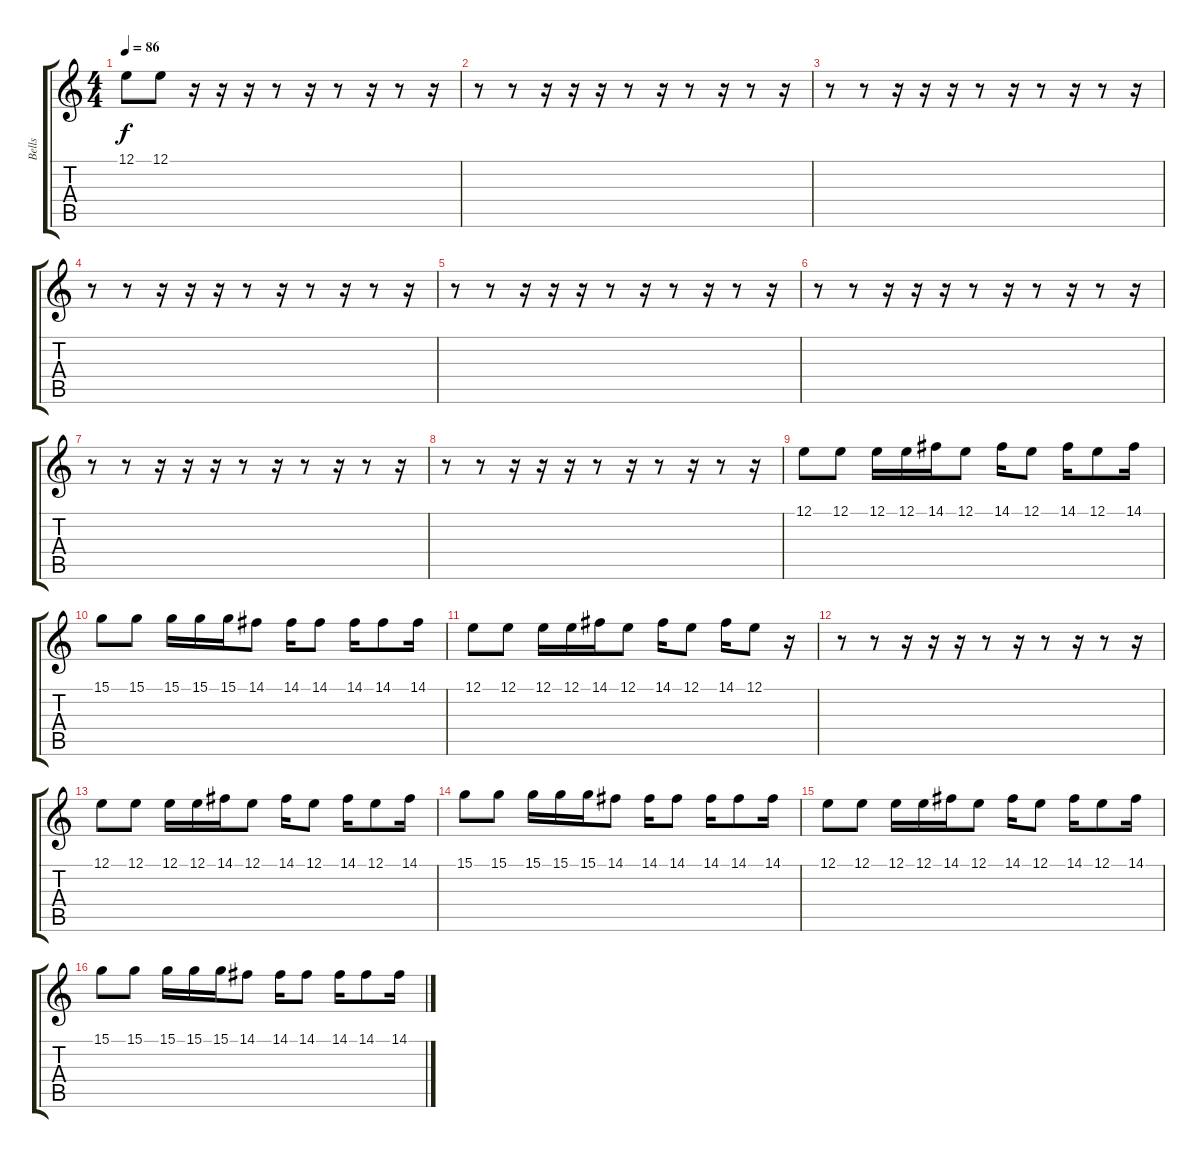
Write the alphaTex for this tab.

\track ("Bells" "Bells") {instrument tinklebell}
\staff {score tabs}
\tuning (E4 B3 G3 D3 A2 E2) {hide}
\ts (4 4)
\tempo 86
\clef g2
\ks c
12.1.8{dy f} 12.1.8 r.16 r.16 r.16 r.8 r.16 r.8 r.16 r.8 r.16 |
r.8 r.8 r.16 r.16 r.16 r.8 r.16 r.8 r.16 r.8 r.16 |
r.8 r.8 r.16 r.16 r.16 r.8 r.16 r.8 r.16 r.8 r.16 |
r.8 r.8 r.16 r.16 r.16 r.8 r.16 r.8 r.16 r.8 r.16 |
r.8 r.8 r.16 r.16 r.16 r.8 r.16 r.8 r.16 r.8 r.16 |
r.8 r.8 r.16 r.16 r.16 r.8 r.16 r.8 r.16 r.8 r.16 |
r.8 r.8 r.16 r.16 r.16 r.8 r.16 r.8 r.16 r.8 r.16 |
r.8 r.8 r.16 r.16 r.16 r.8 r.16 r.8 r.16 r.8 r.16 |
12.1.8 12.1.8 12.1.16 12.1.16 14.1.16 12.1.8 14.1.16 12.1.8 14.1.16 12.1.8 14.1.16 |
15.1.8 15.1.8 15.1.16 15.1.16 15.1.16 14.1.8 14.1.16 14.1.8 14.1.16 14.1.8 14.1.16 |
12.1.8 12.1.8 12.1.16 12.1.16 14.1.16 12.1.8 14.1.16 12.1.8 14.1.16 12.1.8 r.16 |
r.8 r.8 r.16 r.16 r.16 r.8 r.16 r.8 r.16 r.8 r.16 |
12.1.8 12.1.8 12.1.16 12.1.16 14.1.16 12.1.8 14.1.16 12.1.8 14.1.16 12.1.8 14.1.16 |
15.1.8 15.1.8 15.1.16 15.1.16 15.1.16 14.1.8 14.1.16 14.1.8 14.1.16 14.1.8 14.1.16 |
12.1.8 12.1.8 12.1.16 12.1.16 14.1.16 12.1.8 14.1.16 12.1.8 14.1.16 12.1.8 14.1.16 |
15.1.8 15.1.8 15.1.16 15.1.16 15.1.16 14.1.8 14.1.16 14.1.8 14.1.16 14.1.8 14.1.16
